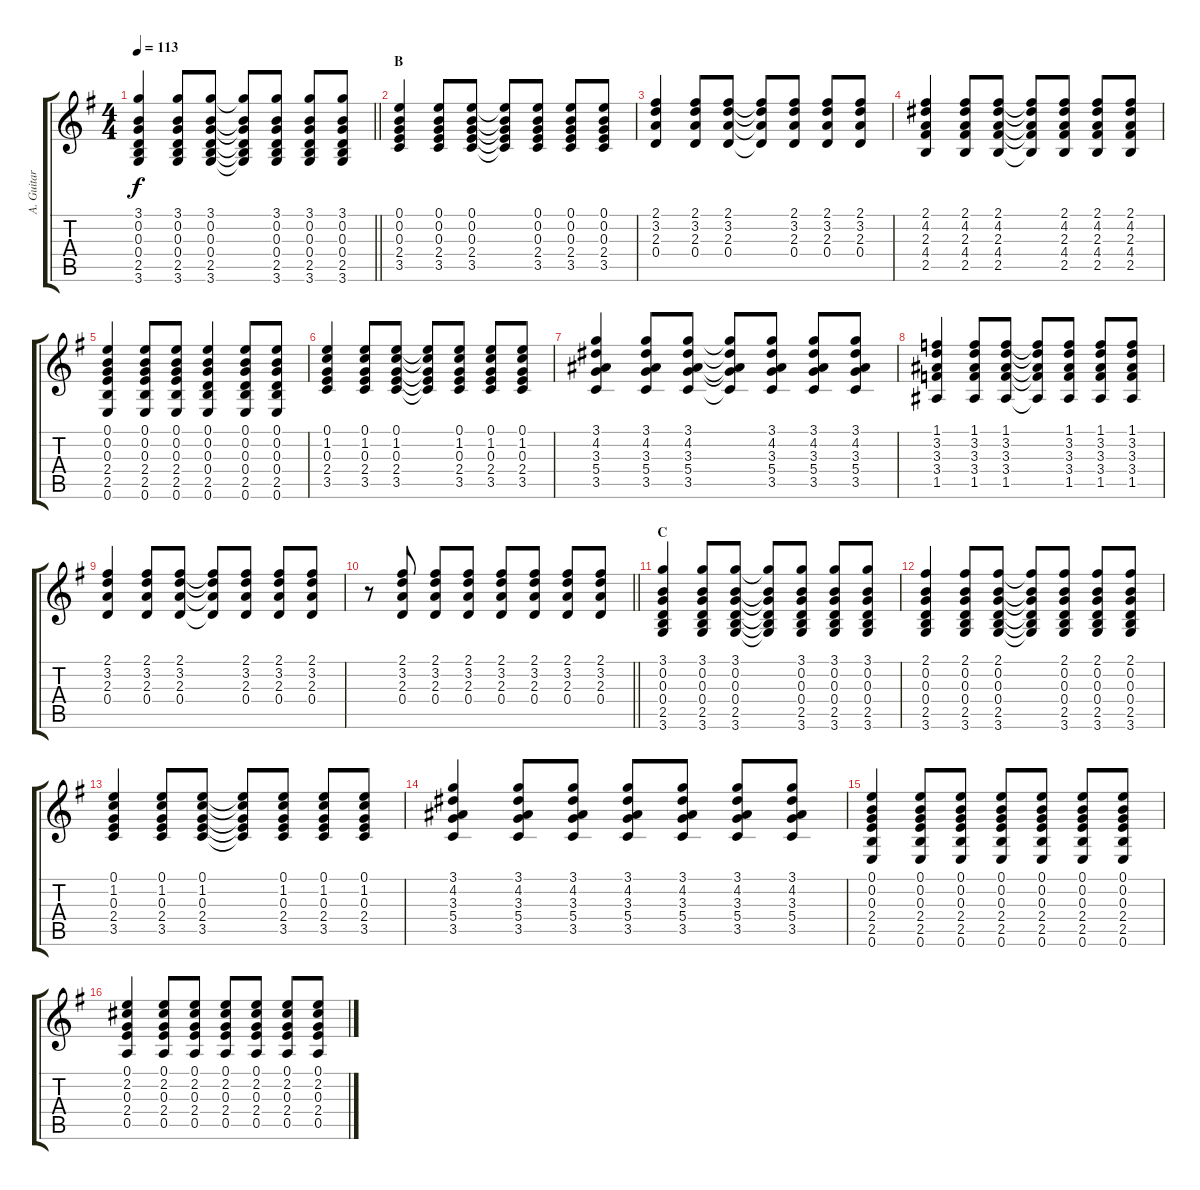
\track ("A. Guitar" "A. Guitar") {instrument acousticguitarsteel}
\staff {score tabs}
\tuning (E4 B3 G3 D3 A2 E2) {hide}
\ts (4 4)
\tempo 113
\clef g2
\barLineRight lightlight
\ks g
(3.1 0.2 0.3 0.4 2.5 3.6).4{dy f} (3.1 0.2 0.3 0.4 2.5 3.6).8 (3.1 0.2 0.3 0.4 2.5 3.6).8 (3.1{t} 0.2{t} 0.3{t} 0.4{t} 2.5{t} 3.6{t}).8 (3.1 0.2 0.3 0.4 2.5 3.6).8 (3.1 0.2 0.3 0.4 2.5 3.6).8 (3.1 0.2 0.3 0.4 2.5 3.6).8 |
\section ("" "B")
(0.1 0.2 0.3 2.4 3.5).4 (0.1 0.2 0.3 2.4 3.5).8 (0.1 0.2 0.3 2.4 3.5).8 (0.1{t} 0.2{t} 0.3{t} 2.4{t} 3.5{t}).8 (0.1 0.2 0.3 2.4 3.5).8 (0.1 0.2 0.3 2.4 3.5).8 (0.1 0.2 0.3 2.4 3.5).8 |
(2.1 3.2 2.3 0.4).4 (2.1 3.2 2.3 0.4).8 (2.1 3.2 2.3 0.4).8 (2.1{t} 3.2{t} 2.3{t} 0.4{t}).8 (2.1 3.2 2.3 0.4).8 (2.1 3.2 2.3 0.4).8 (2.1 3.2 2.3 0.4).8 |
(2.1 4.2 2.3 4.4 2.5).4 (2.1 4.2 2.3 4.4 2.5).8 (2.1 4.2 2.3 4.4 2.5).8 (2.1{t} 4.2{t} 2.3{t} 4.4{t} 2.5{t}).8 (2.1 4.2 2.3 4.4 2.5).8 (2.1 4.2 2.3 4.4 2.5).8 (2.1 4.2 2.3 4.4 2.5).8 |
(0.1 0.2 0.3 2.4 2.5 0.6).4 (0.1 0.2 0.3 2.4 2.5 0.6).8 (0.1 0.2 0.3 2.4 2.5 0.6).8 (0.1 0.2 0.3 0.4 2.5 0.6).4 (0.1 0.2 0.3 0.4 2.5 0.6).8 (0.1 0.2 0.3 0.4 2.5 0.6).8 |
(0.1 1.2 0.3 2.4 3.5).4 (0.1 1.2 0.3 2.4 3.5).8 (0.1 1.2 0.3 2.4 3.5).8 (0.1{t} 1.2{t} 0.3{t} 2.4{t} 3.5{t}).8 (0.1 1.2 0.3 2.4 3.5).8 (0.1 1.2 0.3 2.4 3.5).8 (0.1 1.2 0.3 2.4 3.5).8 |
(3.1 4.2 3.3 5.4 3.5).4 (3.1 4.2 3.3 5.4 3.5).8 (3.1 4.2 3.3 5.4 3.5).8 (3.1{t} 4.2{t} 3.3{t} 5.4{t} 3.5{t}).8 (3.1 4.2 3.3 5.4 3.5).8 (3.1 4.2 3.3 5.4 3.5).8 (3.1 4.2 3.3 5.4 3.5).8 |
(1.1 3.2 3.3 3.4 1.5).4 (1.1 3.2 3.3 3.4 1.5).8 (1.1 3.2 3.3 3.4 1.5).8 (1.1{t} 3.2{t} 3.3{t} 3.4{t} 1.5{t}).8 (1.1 3.2 3.3 3.4 1.5).8 (1.1 3.2 3.3 3.4 1.5).8 (1.1 3.2 3.3 3.4 1.5).8 |
(2.1 3.2 2.3 0.4).4 (2.1 3.2 2.3 0.4).8 (2.1 3.2 2.3 0.4).8 (2.1{t} 3.2{t} 2.3{t} 0.4{t}).8 (2.1 3.2 2.3 0.4).8 (2.1 3.2 2.3 0.4).8 (2.1 3.2 2.3 0.4).8 |
\barLineRight lightlight
r.8 (2.1 3.2 2.3 0.4).8 (2.1 3.2 2.3 0.4).8 (2.1 3.2 2.3 0.4).8 (2.1 3.2 2.3 0.4).8 (2.1 3.2 2.3 0.4).8 (2.1 3.2 2.3 0.4).8 (2.1 3.2 2.3 0.4).8 |
\section ("" "C")
(3.1 0.2 0.3 0.4 2.5 3.6).4 (3.1 0.2 0.3 0.4 2.5 3.6).8 (3.1 0.2 0.3 0.4 2.5 3.6).8 (3.1{t} 0.2{t} 0.3{t} 0.4{t} 2.5{t} 3.6{t}).8 (3.1 0.2 0.3 0.4 2.5 3.6).8 (3.1 0.2 0.3 0.4 2.5 3.6).8 (3.1 0.2 0.3 0.4 2.5 3.6).8 |
(2.1 0.2 0.3 0.4 2.5 3.6).4 (2.1 0.2 0.3 0.4 2.5 3.6).8 (2.1 0.2 0.3 0.4 2.5 3.6).8 (2.1{t} 0.2{t} 0.3{t} 0.4{t} 2.5{t} 3.6{t}).8 (2.1 0.2 0.3 0.4 2.5 3.6).8 (2.1 0.2 0.3 0.4 2.5 3.6).8 (2.1 0.2 0.3 0.4 2.5 3.6).8 |
(0.1 1.2 0.3 2.4 3.5).4 (0.1 1.2 0.3 2.4 3.5).8 (0.1 1.2 0.3 2.4 3.5).8 (0.1{t} 1.2{t} 0.3{t} 2.4{t} 3.5{t}).8 (0.1 1.2 0.3 2.4 3.5).8 (0.1 1.2 0.3 2.4 3.5).8 (0.1 1.2 0.3 2.4 3.5).8 |
(3.1 4.2 3.3 5.4 3.5).4 (3.1 4.2 3.3 5.4 3.5).8 (3.1 4.2 3.3 5.4 3.5).8 (3.1 4.2 3.3 5.4 3.5).8 (3.1 4.2 3.3 5.4 3.5).8 (3.1 4.2 3.3 5.4 3.5).8 (3.1 4.2 3.3 5.4 3.5).8 |
(0.1 0.2 0.3 2.4 2.5 0.6).4 (0.1 0.2 0.3 2.4 2.5 0.6).8 (0.1 0.2 0.3 2.4 2.5 0.6).8 (0.1 0.2 0.3 2.4 2.5 0.6).8 (0.1 0.2 0.3 2.4 2.5 0.6).8 (0.1 0.2 0.3 2.4 2.5 0.6).8 (0.1 0.2 0.3 2.4 2.5 0.6).8 |
(0.1 2.2 0.3 2.4 0.5).4 (0.1 2.2 0.3 2.4 0.5).8 (0.1 2.2 0.3 2.4 0.5).8 (0.1 2.2 0.3 2.4 0.5).8 (0.1 2.2 0.3 2.4 0.5).8 (0.1 2.2 0.3 2.4 0.5).8 (0.1 2.2 0.3 2.4 0.5).8
